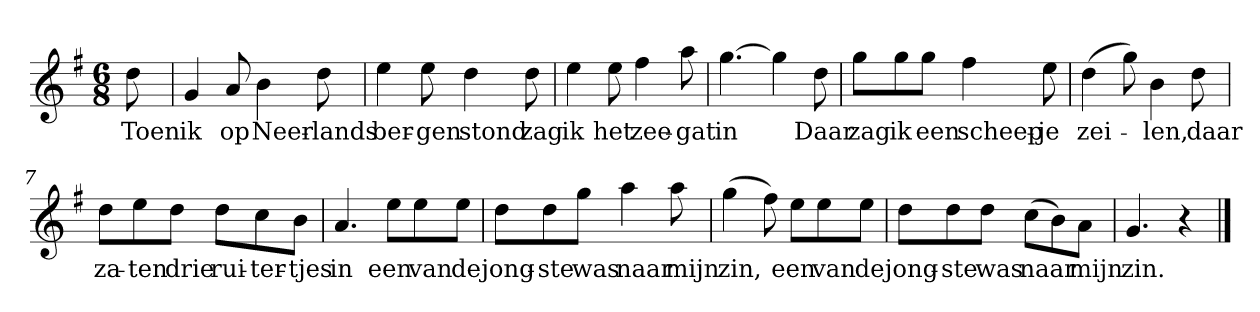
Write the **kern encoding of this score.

**kern	**text
*part1	*part1
*staff1	*staff1
*clefG2	*
*k[f#]	*
*G:	*
*M6/8	*
*MM120	*
=	=
8dd	Toen
=1	=1
4g	ik
8a	op
4b	Neer-
8dd	-lands
=2	=2
4ee	ber-
8ee	-gen
4dd	stond
8dd	zag
=3	=3
4ee	ik
8ee	het
4ff#	zee-
8aa	-gat
=4	=4
[4.gg	in
4gg]	.
8dd	Daar
=5	=5
8gg\L	zag
8gg\	ik
8gg\J	een
4ff#	scheep-
8ee	-je
=6	=6
(4dd	zei-
8gg)	.
4b	-len,
8dd	daar
=7	=7
8dd\L	za-
8ee\	-ten
8dd\J	drie
8dd\L	rui-
8cc\	-ter-
8b\J	-tjes
=8	=8
4.a	in
8ee\L	een
8ee\	van
8ee\J	de
=9	=9
8dd\L	jong-
8dd\	-ste
8gg\J	was
4aa	naar
8aa	mijn
=10	=10
(4gg	zin,
8ff#)	.
8ee\L	een
8ee\	van
8ee\J	de
=11	=11
8dd\L	jong-
8dd\	-ste
8dd\J	was
(8cc\L	naar
8b\)	.
8a\J	mijn
=12	=12
4.g	zin.
4r	.
==	==
*-	*-
